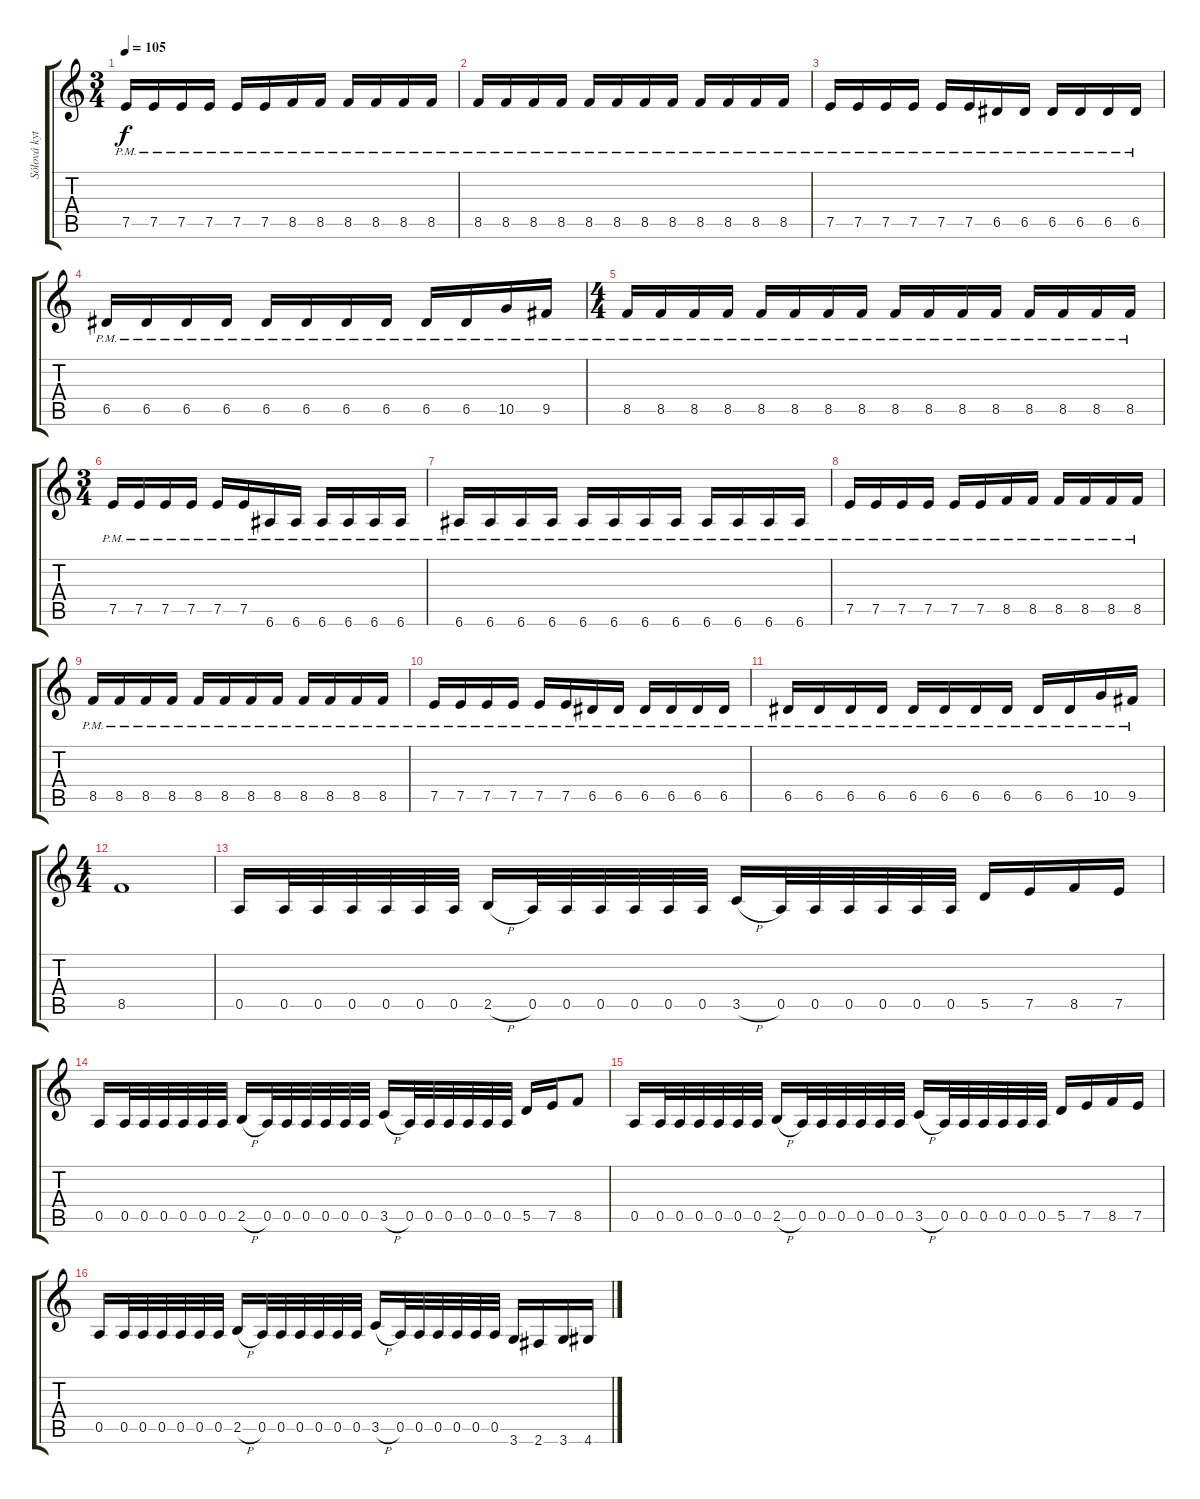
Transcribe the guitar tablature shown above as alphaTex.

\track ("Sólová kytara" "Sólová kyt") {instrument distortionguitar}
\staff {score tabs}
\tuning (E4 B3 G3 D3 A2 E2) {hide}
\ts (3 4)
\tempo 105
\clef g2
\ks c
7.5{pm}.16{dy f} 7.5{pm}.16 7.5{pm}.16 7.5{pm}.16 7.5{pm}.16 7.5{pm}.16 8.5{pm}.16 8.5{pm}.16 8.5{pm}.16 8.5{pm}.16 8.5{pm}.16 8.5{pm}.16 |
8.5{pm}.16 8.5{pm}.16 8.5{pm}.16 8.5{pm}.16 8.5{pm}.16 8.5{pm}.16 8.5{pm}.16 8.5{pm}.16 8.5{pm}.16 8.5{pm}.16 8.5{pm}.16 8.5{pm}.16 |
7.5{pm}.16 7.5{pm}.16 7.5{pm}.16 7.5{pm}.16 7.5{pm}.16 7.5{pm}.16 6.5{pm}.16 6.5{pm}.16 6.5{pm}.16 6.5{pm}.16 6.5{pm}.16 6.5{pm}.16 |
6.5{pm}.16 6.5{pm}.16 6.5{pm}.16 6.5{pm}.16 6.5{pm}.16 6.5{pm}.16 6.5{pm}.16 6.5{pm}.16 6.5{pm}.16 6.5{pm}.16 10.5{pm}.16 9.5{pm}.16 |
\ts (4 4)
8.5{pm}.16 8.5{pm}.16 8.5{pm}.16 8.5{pm}.16 8.5{pm}.16 8.5{pm}.16 8.5{pm}.16 8.5{pm}.16 8.5{pm}.16 8.5{pm}.16 8.5{pm}.16 8.5{pm}.16 8.5{pm}.16 8.5{pm}.16 8.5{pm}.16 8.5{pm}.16 |
\ts (3 4)
7.5{pm}.16 7.5{pm}.16 7.5{pm}.16 7.5{pm}.16 7.5{pm}.16 7.5{pm}.16 6.6{pm}.16 6.6{pm}.16 6.6{pm}.16 6.6{pm}.16 6.6{pm}.16 6.6{pm}.16 |
6.6{pm}.16 6.6{pm}.16 6.6{pm}.16 6.6{pm}.16 6.6{pm}.16 6.6{pm}.16 6.6{pm}.16 6.6{pm}.16 6.6{pm}.16 6.6{pm}.16 6.6{pm}.16 6.6{pm}.16 |
7.5{pm}.16 7.5{pm}.16 7.5{pm}.16 7.5{pm}.16 7.5{pm}.16 7.5{pm}.16 8.5{pm}.16 8.5{pm}.16 8.5{pm}.16 8.5{pm}.16 8.5{pm}.16 8.5{pm}.16 |
8.5{pm}.16 8.5{pm}.16 8.5{pm}.16 8.5{pm}.16 8.5{pm}.16 8.5{pm}.16 8.5{pm}.16 8.5{pm}.16 8.5{pm}.16 8.5{pm}.16 8.5{pm}.16 8.5{pm}.16 |
7.5{pm}.16 7.5{pm}.16 7.5{pm}.16 7.5{pm}.16 7.5{pm}.16 7.5{pm}.16 6.5{pm}.16 6.5{pm}.16 6.5{pm}.16 6.5{pm}.16 6.5{pm}.16 6.5{pm}.16 |
6.5{pm}.16 6.5{pm}.16 6.5{pm}.16 6.5{pm}.16 6.5{pm}.16 6.5{pm}.16 6.5{pm}.16 6.5{pm}.16 6.5{pm}.16 6.5{pm}.16 10.5{pm}.16 9.5{pm}.16 |
\ts (4 4)
8.5.1 |
0.5.16 0.5.32 0.5.32 0.5.32 0.5.32 0.5.32 0.5.32 2.5{h}.16 0.5.32 0.5.32 0.5.32 0.5.32 0.5.32 0.5.32 3.5{h}.16 0.5.32 0.5.32 0.5.32 0.5.32 0.5.32 0.5.32 5.5.16 7.5.16 8.5.16 7.5.16 |
0.5.16 0.5.32 0.5.32 0.5.32 0.5.32 0.5.32 0.5.32 2.5{h}.16 0.5.32 0.5.32 0.5.32 0.5.32 0.5.32 0.5.32 3.5{h}.16 0.5.32 0.5.32 0.5.32 0.5.32 0.5.32 0.5.32 5.5.16 7.5.16 8.5.8 |
0.5.16 0.5.32 0.5.32 0.5.32 0.5.32 0.5.32 0.5.32 2.5{h}.16 0.5.32 0.5.32 0.5.32 0.5.32 0.5.32 0.5.32 3.5{h}.16 0.5.32 0.5.32 0.5.32 0.5.32 0.5.32 0.5.32 5.5.16 7.5.16 8.5.16 7.5.16 |
0.5.16 0.5.32 0.5.32 0.5.32 0.5.32 0.5.32 0.5.32 2.5{h}.16 0.5.32 0.5.32 0.5.32 0.5.32 0.5.32 0.5.32 3.5{h}.16 0.5.32 0.5.32 0.5.32 0.5.32 0.5.32 0.5.32 3.6.16 2.6.16 3.6.16 4.6.16
